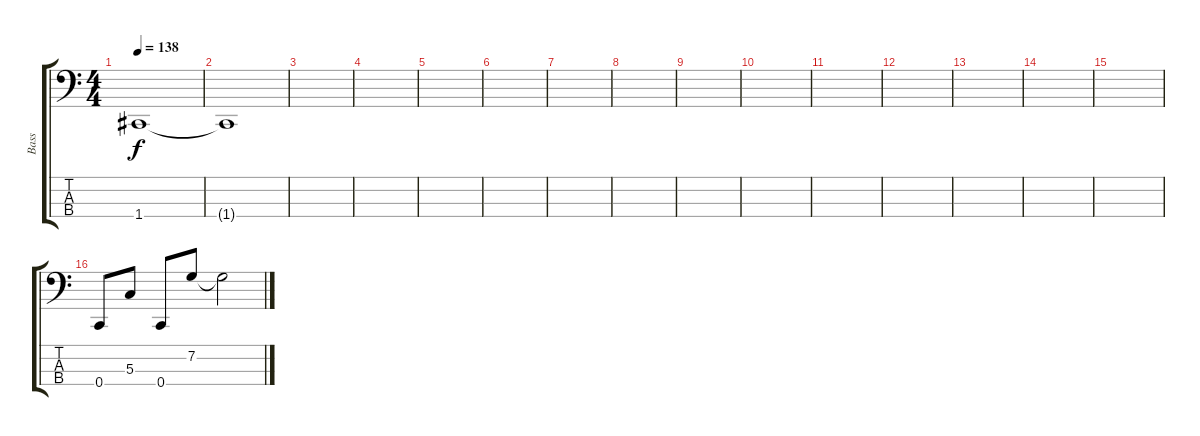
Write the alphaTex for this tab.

\track ("Bass" "Bass") {instrument electricbasspick}
\staff {score tabs}
\tuning (F2 C2 G1 C1) {hide}
\ts (4 4)
\tempo 138
\clef f4
\ks c
1.4{t}.1{dy f} |
1.4{t}.1 |
|
|
|
|
|
|
|
|
|
|
|
|
|
0.4.8 5.3.8 0.4.8 7.2.8 7.2{t}.2
